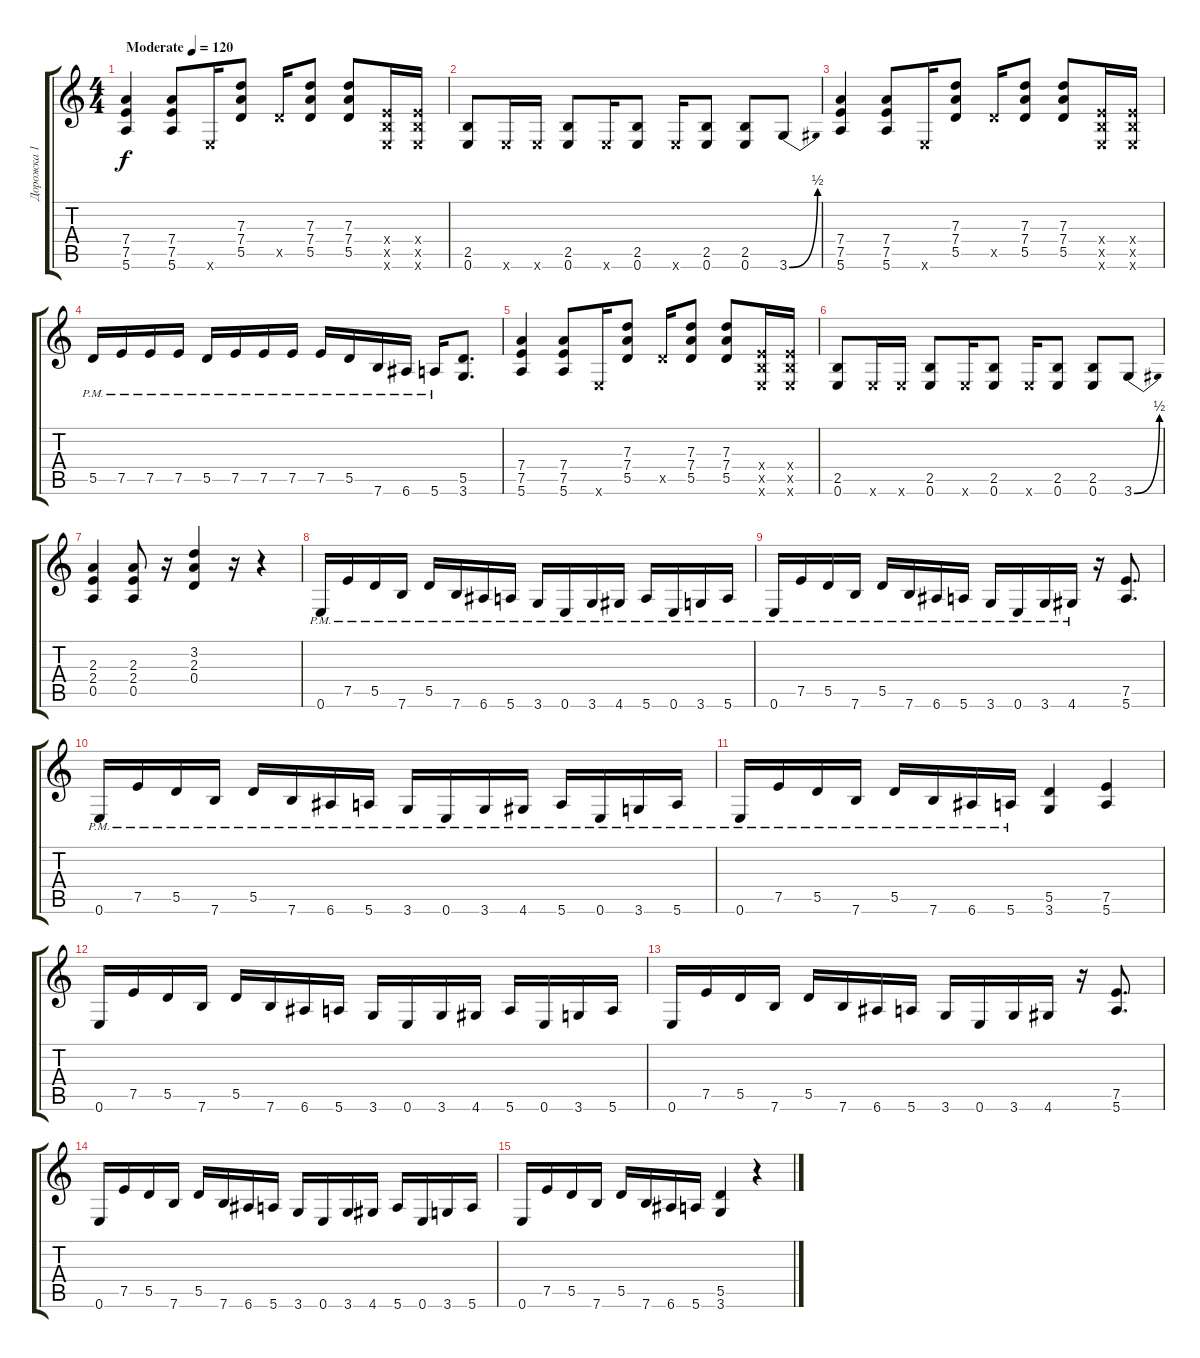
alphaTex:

\track ("Дорожка 1" "Дорожка 1") {instrument overdrivenguitar}
\staff {score tabs}
\tuning (E4 B3 G3 D3 A2 E2) {hide}
\ts (4 4)
\tempo (120 "Moderate")
\clef g2
\ks c
(7.4 7.5 5.6).4{dy f instrument overdrivenguitar} (7.4 7.5 5.6).8 0.6{x}.16 (7.3 7.4 5.5).8 5.5{x}.16 (7.3 7.4 5.5).8 (7.3 7.4 5.5).8 (2.4{x} 2.5{x} 0.6{x}).16 (2.4{x} 2.5{x} 0.6{x}).16 |
(2.5 0.6).8 0.6{x}.16 0.6{x}.16 (2.5 0.6).8 0.6{x}.16 (2.5 0.6).8 0.6{x}.16 (2.5 0.6).8 (2.5 0.6).8 3.6{be (bend 0 0 60 2)}.8 |
(7.4 7.5 5.6).4 (7.4 7.5 5.6).8 0.6{x}.16 (7.3 7.4 5.5).8 5.5{x}.16 (7.3 7.4 5.5).8 (7.3 7.4 5.5).8 (2.4{x} 2.5{x} 0.6{x}).16 (2.4{x} 2.5{x} 0.6{x}).16 |
5.5{pm}.16 7.5{pm}.16 7.5{pm}.16 7.5{pm}.16 5.5{pm}.16 7.5{pm}.16 7.5{pm}.16 7.5{pm}.16 7.5{pm}.16 5.5{pm}.16 7.6{pm}.16 6.6{pm}.16 5.6{pm}.16 (5.5 3.6).8{d} |
(7.4 7.5 5.6).4 (7.4 7.5 5.6).8 0.6{x}.16 (7.3 7.4 5.5).8 5.5{x}.16 (7.3 7.4 5.5).8 (7.3 7.4 5.5).8 (2.4{x} 2.5{x} 0.6{x}).16 (2.4{x} 2.5{x} 0.6{x}).16 |
(2.5 0.6).8 0.6{x}.16 0.6{x}.16 (2.5 0.6).8 0.6{x}.16 (2.5 0.6).8 0.6{x}.16 (2.5 0.6).8 (2.5 0.6).8 3.6{be (bend 0 0 60 2)}.8 |
(2.3 2.4 0.5).4 (2.3 2.4 0.5).8 r.16 (3.2 2.3 0.4).4 r.16 r.4 |
0.6{pm}.16 7.5{pm}.16 5.5{pm}.16 7.6{pm}.16 5.5{pm}.16 7.6{pm}.16 6.6{pm}.16 5.6{pm}.16 3.6{pm}.16 0.6{pm}.16 3.6{pm}.16 4.6{pm}.16 5.6{pm}.16 0.6{pm}.16 3.6{pm}.16 5.6{pm}.16 |
0.6{pm}.16 7.5{pm}.16 5.5{pm}.16 7.6{pm}.16 5.5{pm}.16 7.6{pm}.16 6.6{pm}.16 5.6{pm}.16 3.6{pm}.16 0.6{pm}.16 3.6{pm}.16 4.6{pm}.16 r.16 (7.5 5.6).8{d} |
0.6{pm}.16 7.5{pm}.16 5.5{pm}.16 7.6{pm}.16 5.5{pm}.16 7.6{pm}.16 6.6{pm}.16 5.6{pm}.16 3.6{pm}.16 0.6{pm}.16 3.6{pm}.16 4.6{pm}.16 5.6{pm}.16 0.6{pm}.16 3.6{pm}.16 5.6{pm}.16 |
0.6{pm}.16 7.5{pm}.16 5.5{pm}.16 7.6{pm}.16 5.5{pm}.16 7.6{pm}.16 6.6{pm}.16 5.6{pm}.16 (5.5 3.6).4 (7.5 5.6).4 |
0.6.16 7.5.16 5.5.16 7.6.16 5.5.16 7.6.16 6.6.16 5.6.16 3.6.16 0.6.16 3.6.16 4.6.16 5.6.16 0.6.16 3.6.16 5.6.16 |
0.6.16 7.5.16 5.5.16 7.6.16 5.5.16 7.6.16 6.6.16 5.6.16 3.6.16 0.6.16 3.6.16 4.6.16 r.16 (7.5 5.6).8{d} |
0.6.16 7.5.16 5.5.16 7.6.16 5.5.16 7.6.16 6.6.16 5.6.16 3.6.16 0.6.16 3.6.16 4.6.16 5.6.16 0.6.16 3.6.16 5.6.16 |
0.6.16 7.5.16 5.5.16 7.6.16 5.5.16 7.6.16 6.6.16 5.6.16 (5.5 3.6).4 r.4
